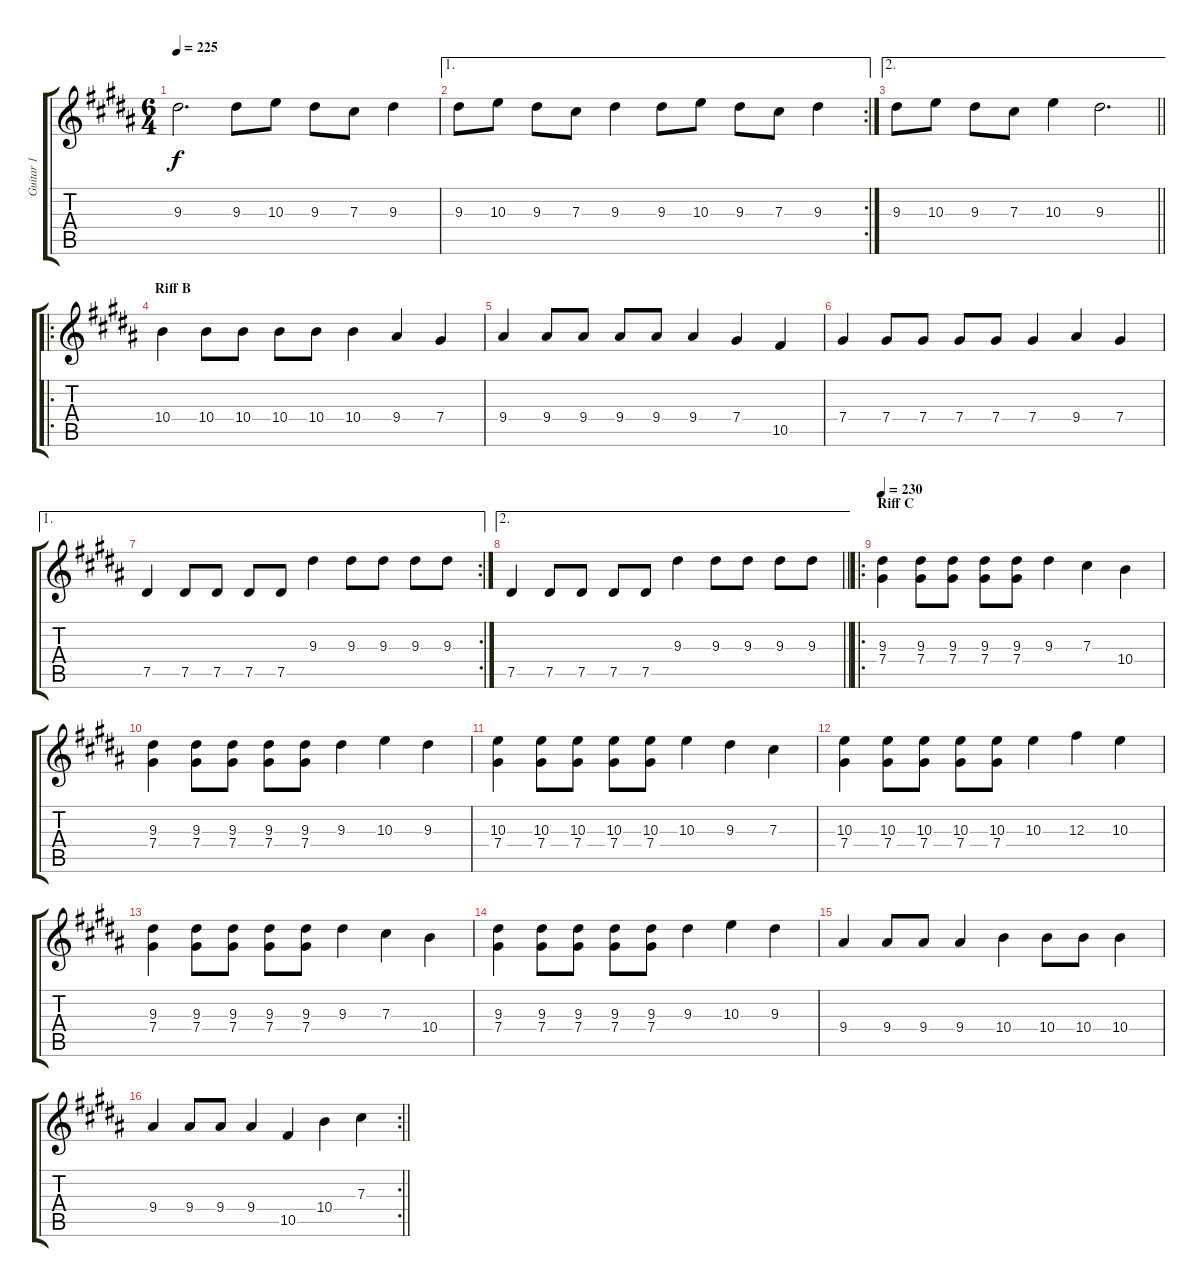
\track ("Guitar 1" "Guitar 1") {instrument overdrivenguitar}
\staff {score tabs}
\tuning (Eb4 Bb3 Gb3 Db3 Ab2 Eb2) {hide}
\ts (6 4)
\tempo 225
\clef g2
\ks b
9.3.2{d dy f} 9.3.8 10.3.8 9.3.8 7.3.8 9.3.4 |
\ae 1
\rc 2
9.3.8 10.3.8 9.3.8 7.3.8 9.3.4 9.3.8 10.3.8 9.3.8 7.3.8 9.3.4 |
\ae 2
\barLineRight lightlight
9.3.8 10.3.8 9.3.8 7.3.8 10.3.4 9.3.2{d} |
\ro
\section ("" "Riff B")
10.4.4 10.4.8 10.4.8 10.4.8 10.4.8 10.4.4 9.4.4 7.4.4 |
9.4.4 9.4.8 9.4.8 9.4.8 9.4.8 9.4.4 7.4.4 10.5.4 |
7.4.4 7.4.8 7.4.8 7.4.8 7.4.8 7.4.4 9.4.4 7.4.4 |
\ae 1
\rc 2
7.5.4 7.5.8 7.5.8 7.5.8 7.5.8 9.3.4 9.3.8 9.3.8 9.3.8 9.3.8 |
\ae 2
\barLineRight lightlight
7.5.4 7.5.8 7.5.8 7.5.8 7.5.8 9.3.4 9.3.8 9.3.8 9.3.8 9.3.8 |
\ro
\section ("" "Riff C")
\tempo 230
(9.3 7.4).4 (9.3 7.4).8 (9.3 7.4).8 (9.3 7.4).8 (9.3 7.4).8 9.3.4 7.3.4 10.4.4 |
(9.3 7.4).4 (9.3 7.4).8 (9.3 7.4).8 (9.3 7.4).8 (9.3 7.4).8 9.3.4 10.3.4 9.3.4 |
(10.3 7.4).4 (10.3 7.4).8 (10.3 7.4).8 (10.3 7.4).8 (10.3 7.4).8 10.3.4 9.3.4 7.3.4 |
(10.3 7.4).4 (10.3 7.4).8 (10.3 7.4).8 (10.3 7.4).8 (10.3 7.4).8 10.3.4 12.3.4 10.3.4 |
(9.3 7.4).4 (9.3 7.4).8 (9.3 7.4).8 (9.3 7.4).8 (9.3 7.4).8 9.3.4 7.3.4 10.4.4 |
(9.3 7.4).4 (9.3 7.4).8 (9.3 7.4).8 (9.3 7.4).8 (9.3 7.4).8 9.3.4 10.3.4 9.3.4 |
9.4.4 9.4.8 9.4.8 9.4.4 10.4.4 10.4.8 10.4.8 10.4.4 |
\rc 2
\barLineRight lightlight
9.4.4 9.4.8 9.4.8 9.4.4 10.5.4 10.4.4 7.3.4
